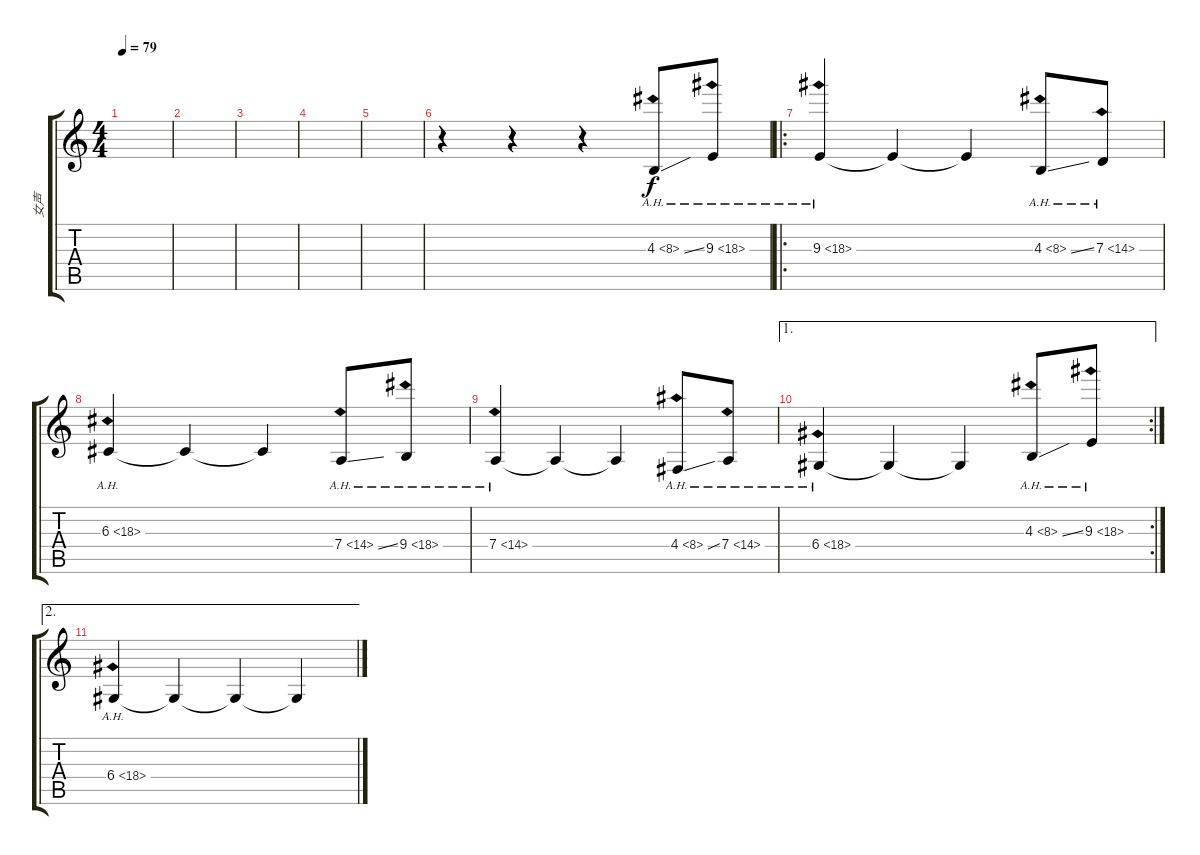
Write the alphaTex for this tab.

\track ("女声" "女声") {instrument synthvoice}
\staff {score tabs}
\tuning (E4 B3 G3 D3 A2 E2) {hide}
\ts (4 4)
\tempo 79
\clef g2
\ks c
|
|
|
|
|
r.4 r.4 r.4 4.3{ah 4 ss}.8 9.3{ah 9}.8 |
\ro
9.3{ah 9}.4 9.3{t}.4 9.3{t}.4 4.3{ah 4 ss}.8 7.3{ah 7}.8 |
6.3{ah 12}.4 6.3{t}.4 6.3{t}.4 7.4{ah 7 ss}.8 9.4{ah 9}.8 |
7.4{ah 7}.4 7.4{t}.4 7.4{t}.4 4.4{ah 4 ss}.8 7.4{ah 7}.8 |
\ae 1
\rc 2
6.4{ah 12}.4 6.4{t}.4 6.4{t}.4 4.3{ah 4 ss}.8 9.3{ah 9}.8 |
\ae 2
6.4{ah 12}.4 6.4{t}.4 6.4{t}.4 6.4{t}.4
